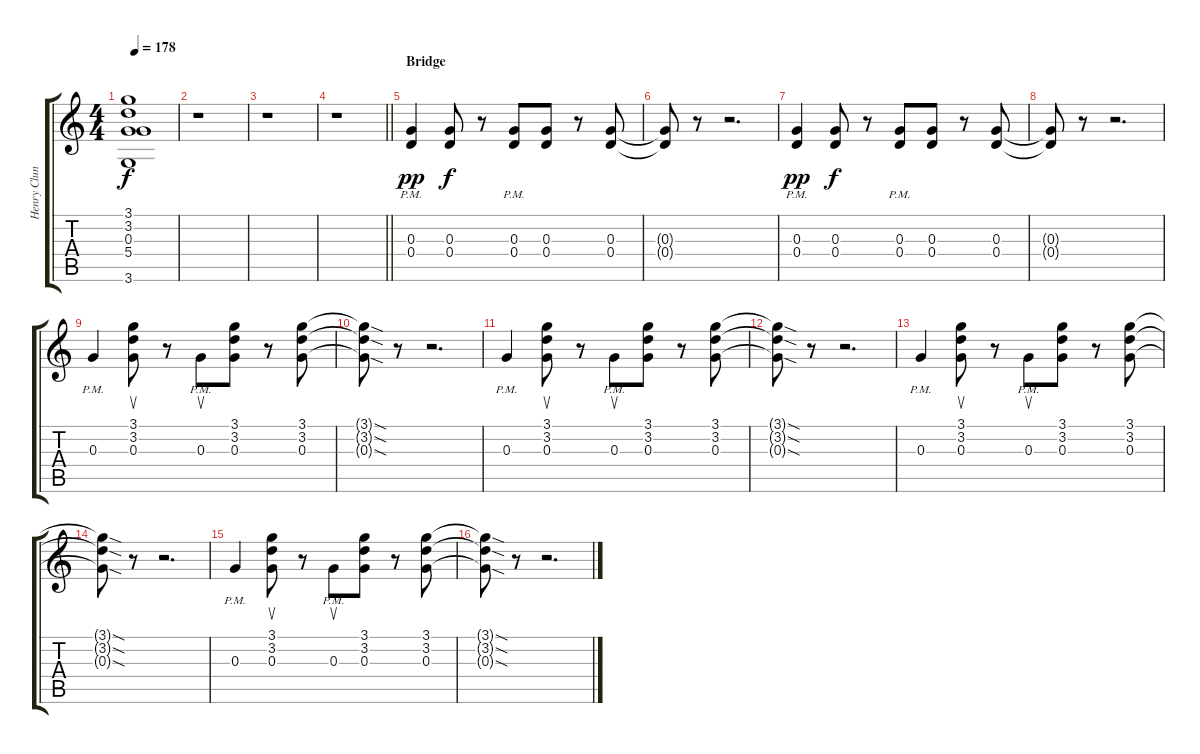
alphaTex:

\track ("Henry Cluney" "Henry Clun") {instrument overdrivenguitar}
\staff {score tabs}
\tuning (E4 B3 G3 D3 A2 E2) {hide}
\ts (4 4)
\tempo 178
\clef g2
\ks c
(3.1{t} 3.2{t} 0.3{t} 5.4{t} 3.6{t}).1{dy f} |
r.1 |
r.1 |
\barLineRight lightlight
r.1 |
\section ("" "Bridge")
(0.3 0.4{pm}).4{dy pp} (0.3 0.4).8{dy f} r.8 (0.3 0.4{pm}).8 (0.3 0.4).8 r.8 (0.3 0.4).8 |
(0.3{t} 0.4{t}).8 r.8 r.2{d} |
(0.3 0.4{pm}).4{dy pp} (0.3 0.4).8{dy f} r.8 (0.3 0.4{pm}).8 (0.3 0.4).8 r.8 (0.3 0.4).8 |
(0.3{t} 0.4{t}).8 r.8 r.2{d} |
0.3{pm}.4 (3.1 3.2 0.3).8{su} r.8 0.3{pm}.8{su} (3.1 3.2 0.3).8 r.8 (3.1 3.2 0.3).8 |
(3.1{sod t} 3.2{sod t} 0.3{sod t}).8 r.8 r.2{d} |
0.3{pm}.4 (3.1 3.2 0.3).8{su} r.8 0.3{pm}.8{su} (3.1 3.2 0.3).8 r.8 (3.1 3.2 0.3).8 |
(3.1{sod t} 3.2{sod t} 0.3{sod t}).8 r.8 r.2{d} |
0.3{pm}.4 (3.1 3.2 0.3).8{su} r.8 0.3{pm}.8{su} (3.1 3.2 0.3).8 r.8 (3.1 3.2 0.3).8 |
(3.1{sod t} 3.2{sod t} 0.3{sod t}).8 r.8 r.2{d} |
0.3{pm}.4 (3.1 3.2 0.3).8{su} r.8 0.3{pm}.8{su} (3.1 3.2 0.3).8 r.8 (3.1 3.2 0.3).8 |
(3.1{sod t} 3.2{sod t} 0.3{sod t}).8 r.8 r.2{d}
